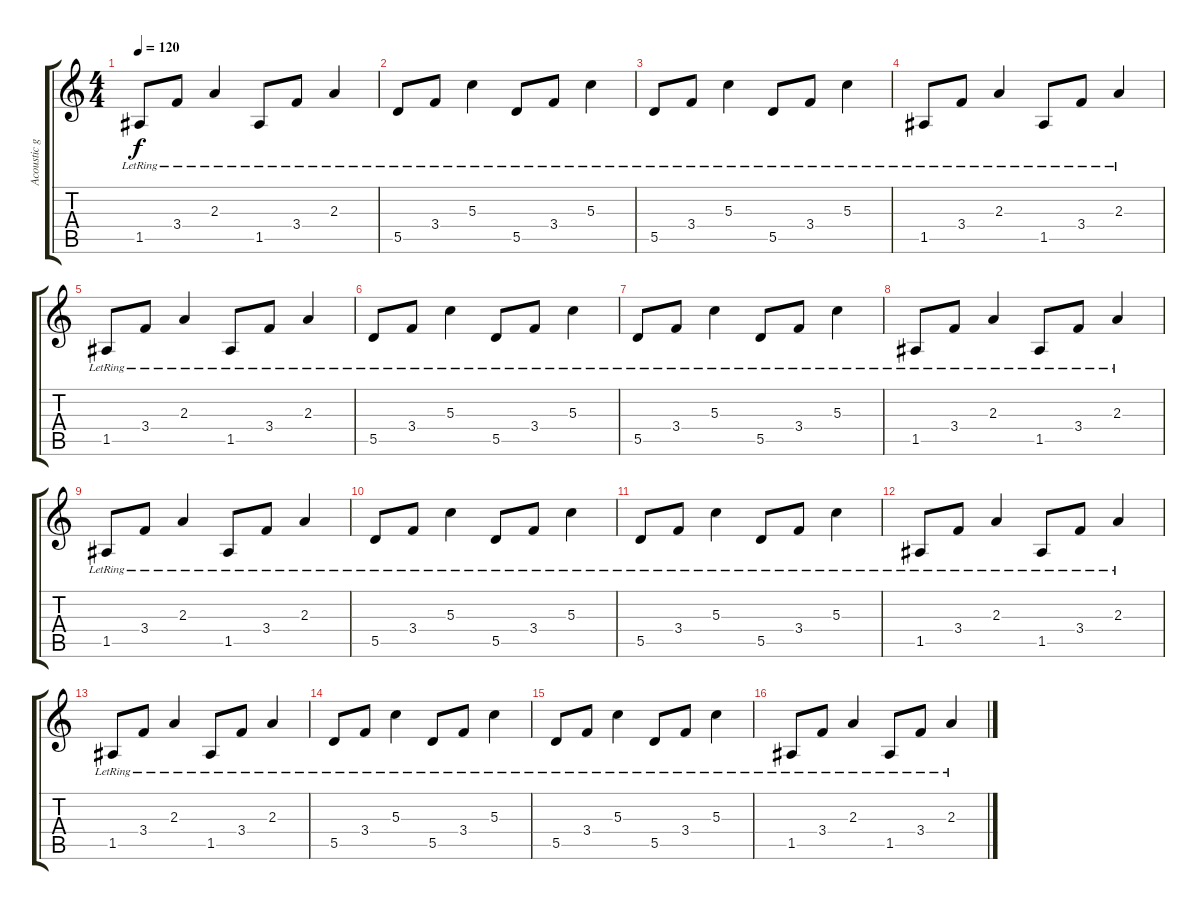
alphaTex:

\track ("Acoustic guitar 1" "Acoustic g") {instrument acousticguitarsteel}
\staff {score tabs}
\tuning (E4 B3 G3 D3 A2 E2) {hide}
\ts (4 4)
\tempo 120
\clef g2
\ks c
1.5{lr}.8{dy f} 3.4{lr}.8 2.3{lr}.4 1.5{lr}.8 3.4{lr}.8 2.3{lr}.4 |
5.5{lr}.8{balance 10} 3.4{lr}.8 5.3{lr}.4 5.5{lr}.8 3.4{lr}.8 5.3{lr}.4 |
5.5{lr}.8 3.4{lr}.8 5.3{lr}.4 5.5{lr}.8 3.4{lr}.8 5.3{lr}.4 |
1.5{lr}.8 3.4{lr}.8 2.3{lr}.4 1.5{lr}.8 3.4{lr}.8 2.3{lr}.4 |
1.5{lr}.8 3.4{lr}.8 2.3{lr}.4 1.5{lr}.8 3.4{lr}.8 2.3{lr}.4 |
5.5{lr}.8 3.4{lr}.8 5.3{lr}.4 5.5{lr}.8 3.4{lr}.8 5.3{lr}.4 |
5.5{lr}.8 3.4{lr}.8 5.3{lr}.4 5.5{lr}.8 3.4{lr}.8 5.3{lr}.4 |
1.5{lr}.8 3.4{lr}.8 2.3{lr}.4 1.5{lr}.8 3.4{lr}.8 2.3{lr}.4 |
1.5{lr}.8 3.4{lr}.8 2.3{lr}.4 1.5{lr}.8 3.4{lr}.8 2.3{lr}.4 |
5.5{lr}.8 3.4{lr}.8 5.3{lr}.4 5.5{lr}.8 3.4{lr}.8 5.3{lr}.4 |
5.5{lr}.8 3.4{lr}.8 5.3{lr}.4 5.5{lr}.8 3.4{lr}.8 5.3{lr}.4 |
1.5{lr}.8 3.4{lr}.8 2.3{lr}.4 1.5{lr}.8 3.4{lr}.8 2.3{lr}.4 |
1.5{lr}.8 3.4{lr}.8 2.3{lr}.4 1.5{lr}.8 3.4{lr}.8 2.3{lr}.4 |
5.5{lr}.8 3.4{lr}.8 5.3{lr}.4 5.5{lr}.8 3.4{lr}.8 5.3{lr}.4 |
5.5{lr}.8 3.4{lr}.8 5.3{lr}.4 5.5{lr}.8 3.4{lr}.8 5.3{lr}.4 |
1.5{lr}.8 3.4{lr}.8 2.3{lr}.4 1.5{lr}.8 3.4{lr}.8 2.3{lr}.4
